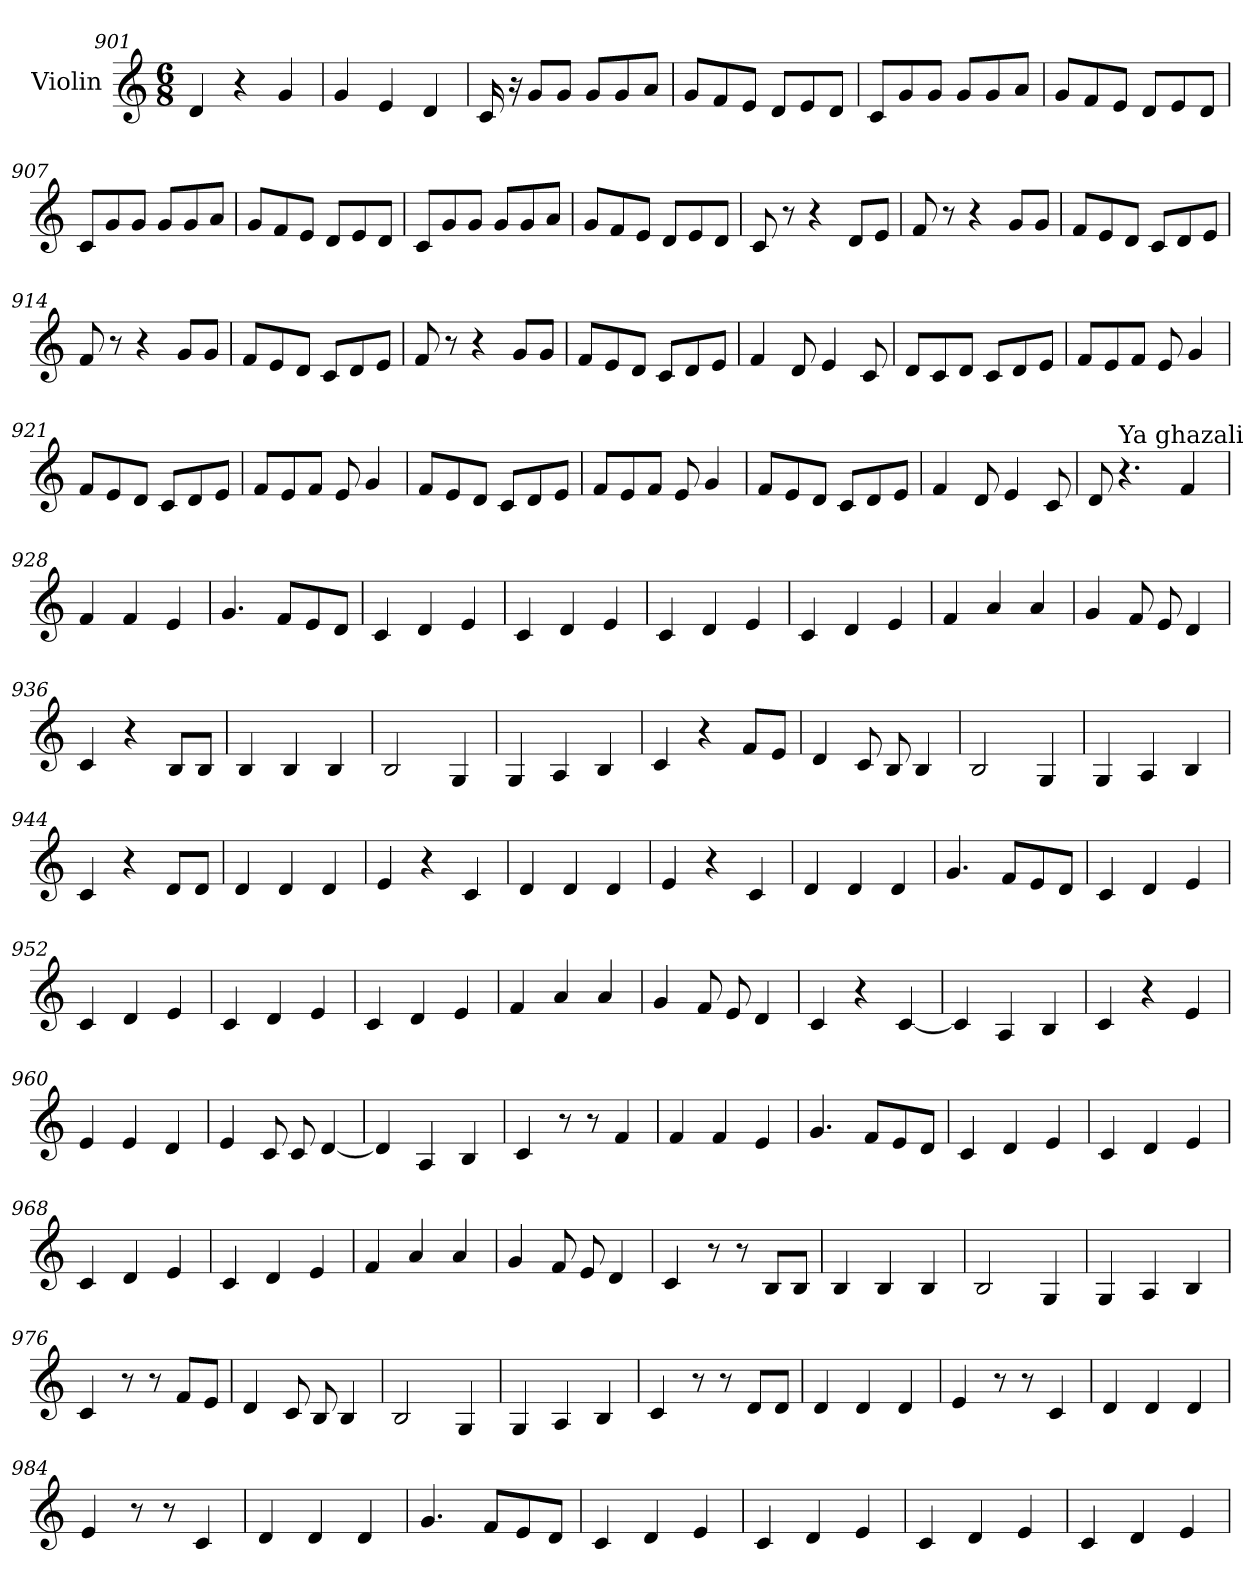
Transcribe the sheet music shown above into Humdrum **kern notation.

**kern
*part1
*staff1
*I"Violin
!!LO:PB:g=z
*clefG2
*k[]
*C:
*M6/8
=901
4d/
4r
4g/
=902
4g/
4e/
4d/
=903
16c/
16r
8g/L
8g/J
8g/L
8g/
8a/J
=904
8g/L
8f/
8e/J
8d/L
8e/
8d/J
!!LO:PB:g=z
=905
8c/L
8g/
8g/J
8g/L
8g/
8a/J
=906
8g/L
8f/
8e/J
8d/L
8e/
8d/J
!!LO:PB:g=z
=907
8c/L
8g/
8g/J
8g/L
8g/
8a/J
=908
8g/L
8f/
8e/J
8d/L
8e/
8d/J
=909
8c/L
8g/
8g/J
8g/L
8g/
8a/J
!!LO:PB:g=z
=910
8g/L
8f/
8e/J
8d/L
8e/
8d/J
=911
8c/
8r
4r
8d/L
8e/J
!!LO:PB:g=z
=912
8f/
8r
4r
8g/L
8g/J
=913
8f/L
8e/
8d/J
8c/L
8d/
8e/J
=914
8f/
8r
4r
8g/L
8g/J
!!LO:PB:g=z
=915
8f/L
8e/
8d/J
8c/L
8d/
8e/J
=916
8f/
8r
4r
8g/L
8g/J
!!LO:PB:g=z
=917
8f/L
8e/
8d/J
8c/L
8d/
8e/J
=918
4f/
8d/
4e/
8c/
=919
8d/L
8c/
8d/J
8c/L
8d/
8e/J
!!LO:PB:g=z
=920
8f/L
8e/
8f/J
8e/
4g/
=921
8f/L
8e/
8d/J
8c/L
8d/
8e/J
!!LO:PB:g=z
=922
8f/L
8e/
8f/J
8e/
4g/
=923
8f/L
8e/
8d/J
8c/L
8d/
8e/J
=924
8f/L
8e/
8f/J
8e/
4g/
!!LO:PB:g=z
=925
8f/L
8e/
8d/J
8c/L
8d/
8e/J
=926
4f/
8d/
4e/
8c/
!!LO:PB:g=z
=927
*MM160
8d/
!LO:TX:a:t=Ya ghazali
4.r
4f/
=928
4f/
4f/
4e/
=929
4.g/
8f/L
8e/
8d/J
=930
4c/
4d/
4e/
!!LO:PB:g=z
=931
4c/
4d/
4e/
=932
4c/
4d/
4e/
=933
4c/
4d/
4e/
!!LO:PB:g=z
=934
4f/
4a/
4a/
=935
4g/
8f/
8e/
4d/
=936
4c/
4r
8B/L
8B/J
=937
4B/
4B/
4B/
!!LO:PB:g=z
=938
2B/
4G/
=939
4G/
4A/
4B/
=940
4c/
4r
8f/L
8e/J
!!LO:PB:g=z
=941
4d/
8c/
8B/
4B/
=942
2B/
4G/
=943
4G/
4A/
4B/
=944
4c/
4r
8d/L
8d/J
=945
4d/
4d/
4d/
=946
4e/
4r
4c/
=947
4d/
4d/
4d/
!!LO:PB:g=z
=948
4e/
4r
4c/
=949
4d/
4d/
4d/
=950
4.g/
8f/L
8e/
8d/J
=951
4c/
4d/
4e/
!!LO:PB:g=z
=952
4c/
4d/
4e/
=953
4c/
4d/
4e/
=954
4c/
4d/
4e/
!!LO:PB:g=z
=955
4f/
4a/
4a/
=956
4g/
8f/
8e/
4d/
=957
4c/
4r
[4c/
=958
4c/]
4A/
4B/
!!LO:PB:g=z
=959
4c/
4r
4e/
=960
4e/
4e/
4d/
=961
4e/
8c/
8c/
[4d/
!!LO:PB:g=z
=962
4d/]
4A/
4B/
=963
4c/
8r
8r
4f/
=964
4f/
4f/
4e/
=965
4.g/
8f/L
8e/
8d/J
!!LO:PB:g=z
=966
4c/
4d/
4e/
=967
4c/
4d/
4e/
=968
4c/
4d/
4e/
!!LO:PB:g=z
=969
4c/
4d/
4e/
=970
4f/
4a/
4a/
=971
4g/
8f/
8e/
4d/
=972
4c/
8r
8r
8B/L
8B/J
!!LO:PB:g=z
=973
4B/
4B/
4B/
=974
2B/
4G/
=975
4G/
4A/
4B/
!!LO:PB:g=z
=976
4c/
8r
8r
8f/L
8e/J
=977
4d/
8c/
8B/
4B/
=978
2B/
4G/
=979
4G/
4A/
4B/
!!LO:PB:g=z
=980
4c/
8r
8r
8d/L
8d/J
=981
4d/
4d/
4d/
!!LO:PB:g=z
=982
4e/
8r
8r
4c/
=983
4d/
4d/
4d/
=984
4e/
8r
8r
4c/
=985
4d/
4d/
4d/
=986
4.g/
8f/L
8e/
8d/J
!!LO:PB:g=z
=987
4c/
4d/
4e/
=988
4c/
4d/
4e/
=989
4c/
4d/
4e/
!!LO:PB:g=z
=990
4c/
4d/
4e/
=
*-
